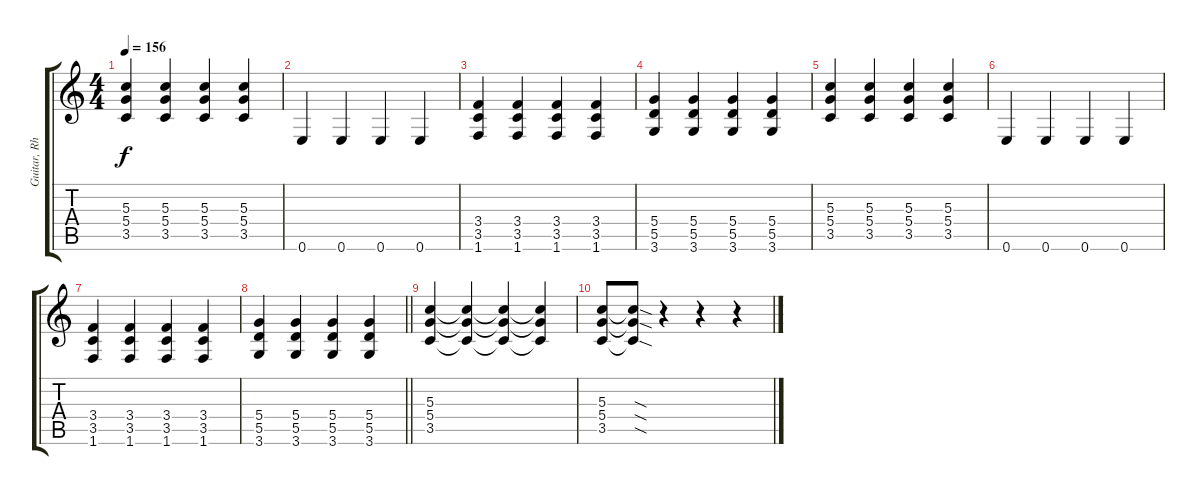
\track ("Guitar, Rhythm" "Guitar, Rh") {instrument distortionguitar}
\staff {score tabs}
\tuning (E4 B3 G3 D3 A2 E2) {hide}
\ts (4 4)
\tempo 156
\clef g2
\ks c
(5.3 5.4 3.5).4{dy f} (5.3 5.4 3.5).4 (5.3 5.4 3.5).4 (5.3 5.4 3.5).4 |
0.6.4 0.6.4 0.6.4 0.6.4 |
(3.4 3.5 1.6).4 (3.4 3.5 1.6).4 (3.4 3.5 1.6).4 (3.4 3.5 1.6).4 |
(5.4 5.5 3.6).4 (5.4 5.5 3.6).4 (5.4 5.5 3.6).4 (5.4 5.5 3.6).4 |
(5.3 5.4 3.5).4 (5.3 5.4 3.5).4 (5.3 5.4 3.5).4 (5.3 5.4 3.5).4 |
0.6.4 0.6.4 0.6.4 0.6.4 |
(3.4 3.5 1.6).4 (3.4 3.5 1.6).4 (3.4 3.5 1.6).4 (3.4 3.5 1.6).4 |
\barLineRight lightlight
(5.4 5.5 3.6).4 (5.4 5.5 3.6).4 (5.4 5.5 3.6).4 (5.4 5.5 3.6).4 |
(5.3 5.4 3.5).4 (5.3{t} 5.4{t} 3.5{t}).4 (5.3{t} 5.4{t} 3.5{t}).4 (5.3{t} 5.4{t} 3.5{t}).4 |
(5.3 5.4 3.5).8 (5.3{sod t} 5.4{sod t} 3.5{sod t}).8 r.4 r.4 r.4
